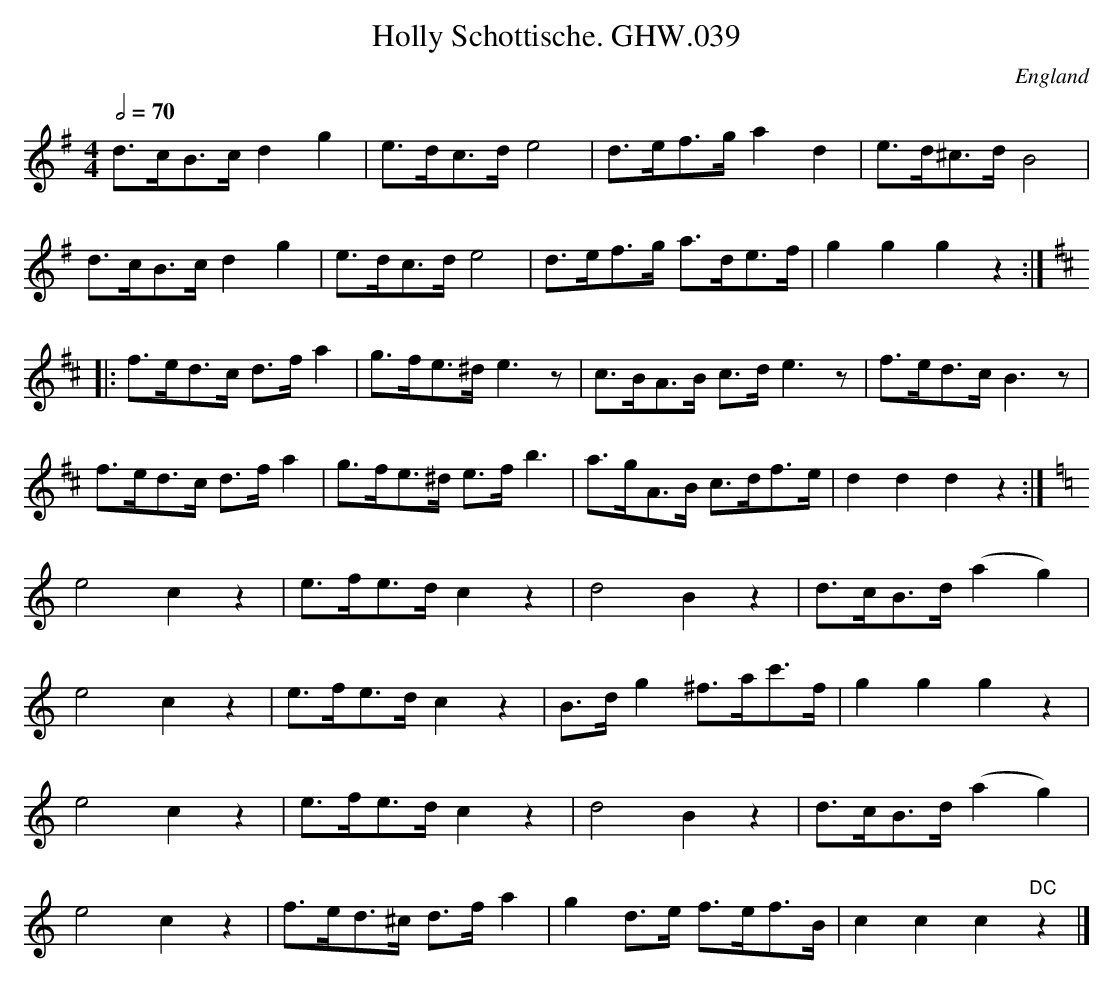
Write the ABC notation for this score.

X:1
T:Holly Schottische. GHW.039
M:4/4
L:1/8
Q:1/2=70
O:England
K:G
d>cB>c d2 g2|e>dc>d e4|d>ef>g a2 d2|e>d^c>d B4|!
d>cB>c d2 g2|e>dc>d e4|d>ef>g a>de>f|g2g2g2 z2:|!
K:D
|:f>ed>c d>f a2|g>fe>^d e3 z|c>BA>B c>d e3 z|f>ed>c B3 z|!
f>ed>c d>f a2|g>fe>^d e>f b3|a>gA>B c>df>e|d2d2d2 z2:|!
K:C
e4 c2 z2|e>fe>d c2 z2|d4 B2 z2|d>cB>d (a2g2)|!
e4 c2 z2|e>fe>d c2 z2|B>d g2 ^f>ac'>f| g2g2g2 z2|!
e4 c2 z2|e>fe>d c2 z2|d4 B2 z2|d>cB>d (a2g2)|!
e4 c2 z2|f>ed>^c d>f a2|g2 d>e f>ef>B|c2c2c2 "DC"z2|]
